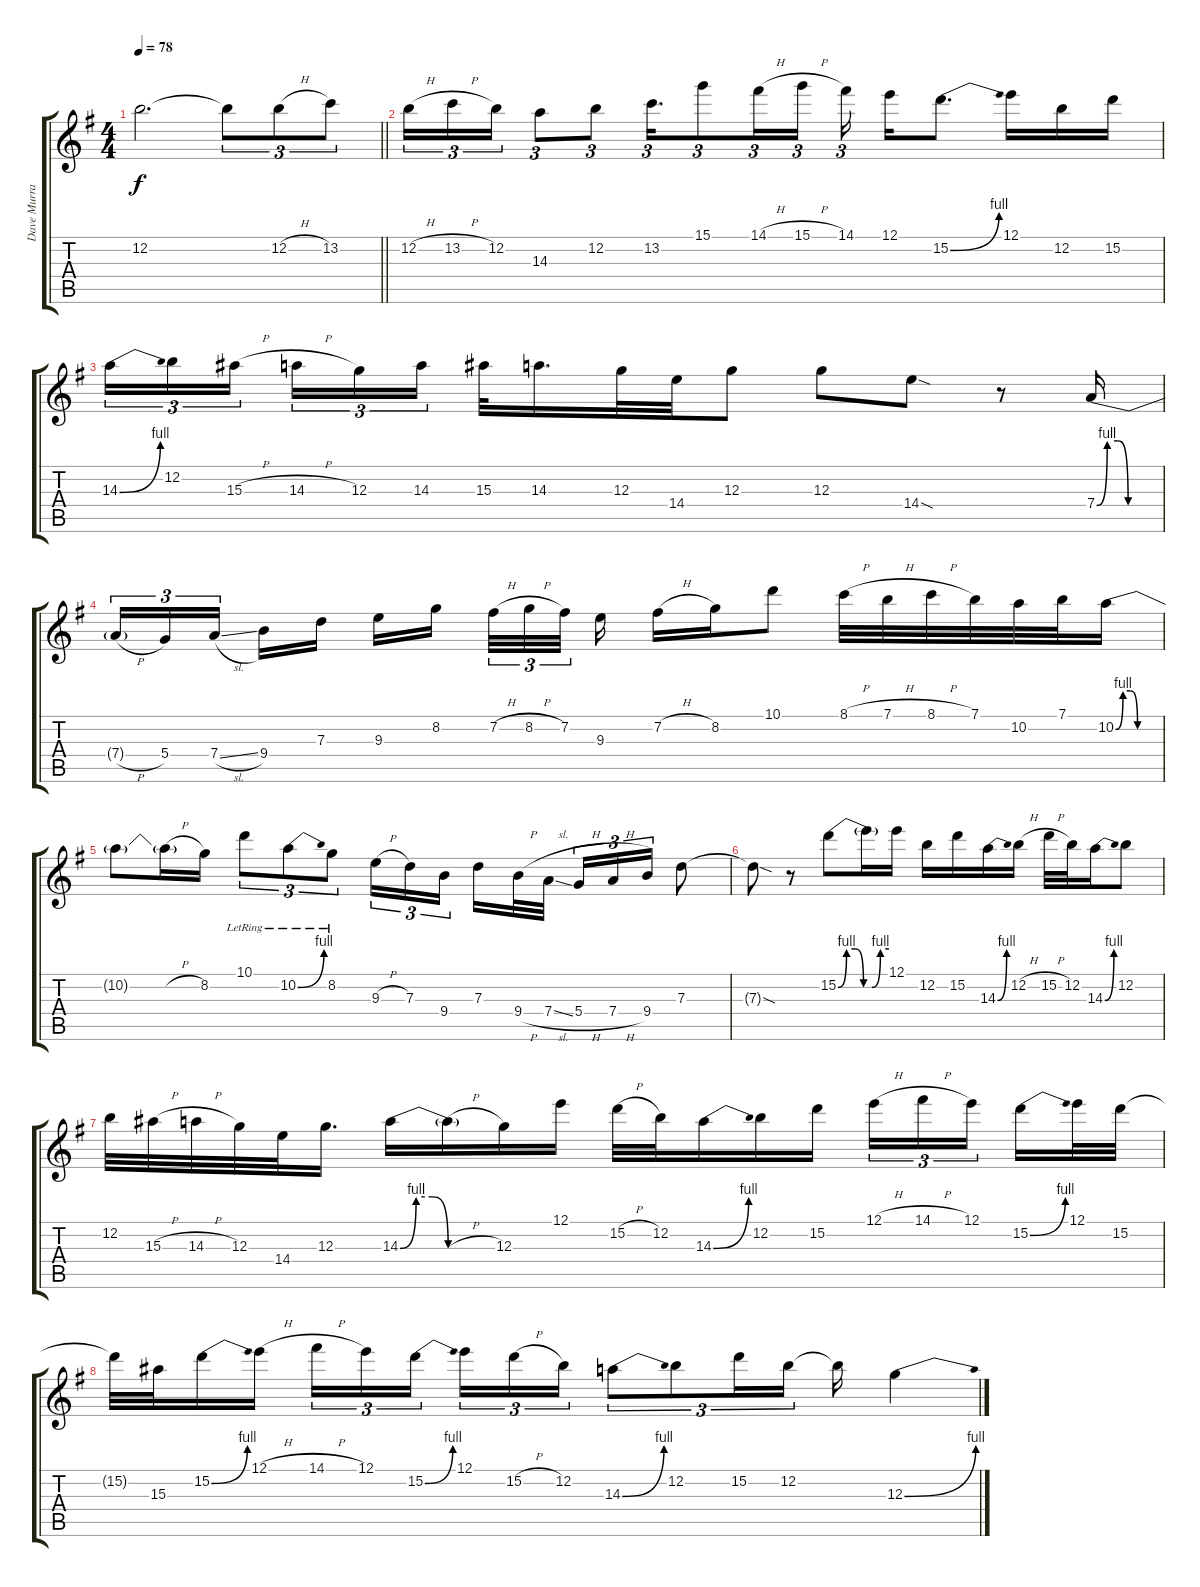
\track ("Dave Murray" "Dave Murra") {instrument overdrivenguitar}
\staff {score tabs}
\tuning (E4 B3 G3 D3 A2 E2) {hide}
\ts (4 4)
\tempo 78
\clef g2
\barLineRight lightlight
\ks g
12.2.2{d dy f} 12.2{t}.8{tu (3 2)} 12.2{h}.8{tu (3 2)} 13.2.8{tu (3 2)} |
12.2{h}.16{tu (3 2)} 13.2{h}.16{tu (3 2)} 12.2.16{tu (3 2)} 14.3.8{tu (3 2)} 12.2.8{tu (3 2)} 13.2.16{d tu (3 2)} 15.1.8{tu (3 2)} 14.1{h}.16{tu (3 2)} 15.1{h}.16{tu (3 2)} 14.1.16{tu (3 2) beam splitsecondary} 12.1.16 15.2{be (bend 0 0 60 4)}.8{d} 12.1.16 12.2.16 15.2.16 |
14.3{be (bend 0 0 60 4)}.16{tu (3 2)} 12.2.16{tu (3 2)} 15.3{h}.16{tu (3 2) beam splitsecondary} 14.3{h}.16{tu (3 2)} 12.3.16{tu (3 2)} 14.3.16{tu (3 2)} 15.3.32 14.3.16{d} 12.3.32 14.4.32 12.3.8 12.3.8 14.4{sod}.8 r.8 7.4{be (custom 0 0 10 4 20 4 30 0 60 0)}.16 |
7.4{h t}.16{tu (3 2)} 5.4.16{tu (3 2)} 7.4{sl}.16{tu (3 2) beam splitsecondary} 9.4.16 7.3.16 9.3.16 8.2.16{beam splitsecondary} 7.2{h}.32{tu (3 2)} 8.2{h}.32{tu (3 2)} 7.2.32{tu (3 2) beam splitsecondary} 9.3.16 7.2{h}.16 8.2.16 10.1.8 8.1{h}.32 7.1{h}.32 8.1{h}.32 7.1.32 10.2.32 7.1.32 10.2{be (custom 0 0 10 4 20 4 30 0 60 0)}.16 |
10.2{t}.8 10.2{h t}.16 8.2.16 10.1{lr}.8{tu (3 2)} 10.2{be (bend 0 0 60 4) lr}.8{tu (3 2)} 8.2{lr}.8{tu (3 2)} 9.3{h}.16{tu (3 2)} 7.3.16{tu (3 2)} 9.4.16{tu (3 2) beam splitsecondary} 7.3.16 9.4{h}.32 7.4{sl}.32 5.4{h}.16{tu (3 2)} 7.4{h}.16{tu (3 2)} 9.4.16{tu (3 2)} 7.3.8 |
7.3{sod t}.8 r.8 15.2{be (custom 0 0 10 4 20 4 30 0 40 0 50 4 60 4)}.8 15.2{t}.16 12.1.16 12.2.16 15.2.16 14.3{be (bend 0 0 60 4)}.16 12.2{h}.16 15.2{h}.32 12.2.32 14.3{be (bend 0 0 60 4)}.16 12.2.8 |
12.2.32 15.3{h}.32 14.3{h}.32 12.3.32 14.4.32 12.3.16{d} 14.3{be (custom 0 0 10 4 20 4 30 0 60 0)}.16 14.3{h t}.16 12.3.16 12.1.16 15.2{h}.32 12.2.32 14.3{be (bend 0 0 60 4)}.16 12.2.16 15.2.16 12.1{h}.16{tu (3 2)} 14.1{h}.16{tu (3 2)} 12.1.16{tu (3 2) beam splitsecondary} 15.2{be (bend 0 0 60 4)}.16 12.1.32 15.2.32 |
15.2{t}.32 15.3.32 15.2{be (bend 0 0 60 4)}.16 12.1{h}.16{beam splitsecondary} 14.1{h}.16{tu (3 2)} 12.1.16{tu (3 2)} 15.2{be (bend 0 0 60 4)}.16{tu (3 2) beam splitsecondary} 12.1.16{tu (3 2)} 15.2{h}.16{tu (3 2)} 12.2.16{tu (3 2)} 14.3{be (bend 0 0 60 4)}.8{tu (3 2)} 12.2.8{tu (3 2)} 15.2.16{tu (3 2)} 12.2.16{tu (3 2) beam splitsecondary} 12.2{t}.16 12.3{be (bend 0 0 60 4)}.4
